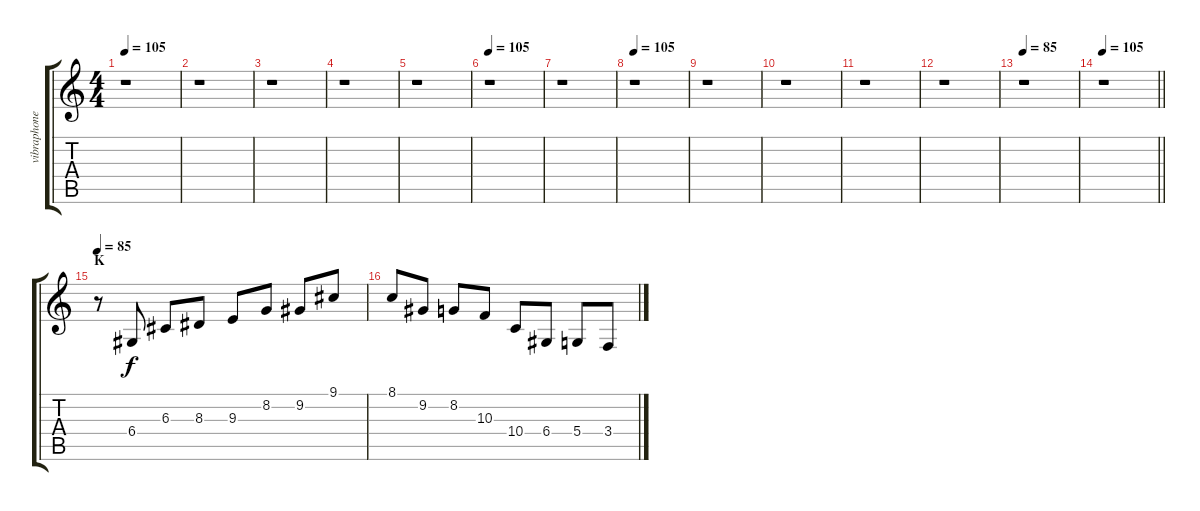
\track ("vibraphone " "vibraphone") {instrument vibraphone}
\staff {score tabs}
\tuning (E4 B3 G3 D3 A2 E2) {hide}
\ts (4 4)
\tempo 105
\clef g2
\ks c
r.1{dy f} |
r.1 |
r.1 |
r.1 |
r.1 |
\tempo 105
r.1 |
r.1 |
\tempo 105
r.1 |
r.1 |
r.1 |
r.1 |
r.1 |
\tempo 85
r.1 |
\tempo 105
\barLineRight lightlight
r.1 |
\section ("" "K")
\tempo 85
r.8{volume 9 balance 0 instrument vibraphone} 6.4.8 6.3.8 8.3.8 9.3.8 8.2.8 9.2.8 9.1.8 |
8.1.8 9.2.8 8.2.8 10.3.8 10.4.8 6.4.8 5.4.8 3.4.8
